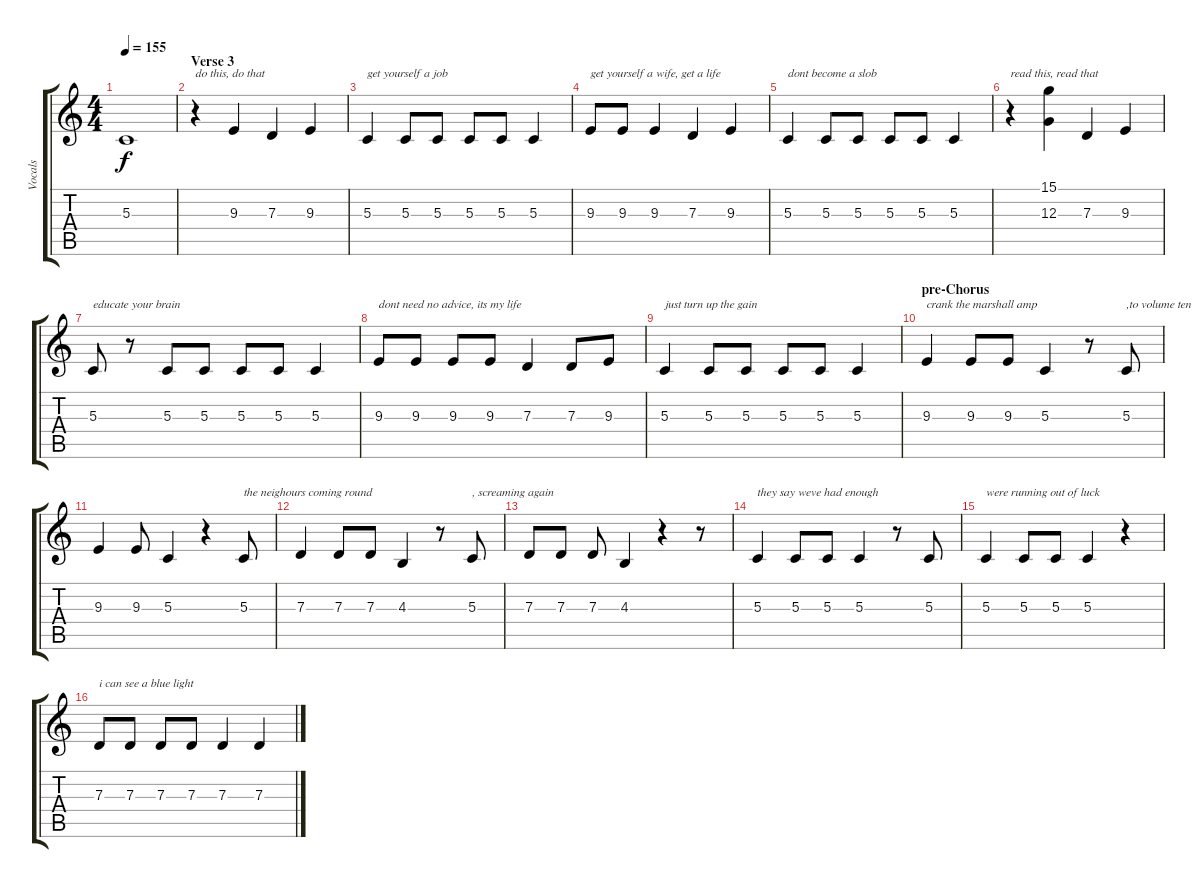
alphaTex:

\track ("Vocals" "Vocals") {instrument synthbrass1}
\staff {score tabs}
\tuning (E4 B3 G3 D3 A2 E2) {hide}
\ts (4 4)
\tempo 155
\clef g2
\ks c
5.3.1{dy f} |
\section ("" "Verse 3")
r.4{txt "do this, do that"} 9.3.4 7.3.4 9.3.4 |
5.3.4{txt "get yourself a job"} 5.3.8 5.3.8 5.3.8 5.3.8 5.3.4 |
9.3.8{txt "get yourself a wife, get a life"} 9.3.8 9.3.4 7.3.4 9.3.4 |
5.3.4{txt "dont become a slob"} 5.3.8 5.3.8 5.3.8 5.3.8 5.3.4 |
r.4{txt "read this, read that"} (15.1 12.3).4 7.3.4 9.3.4 |
5.3.8{txt "educate your brain"} r.8 5.3.8 5.3.8 5.3.8 5.3.8 5.3.4 |
9.3.8{txt "dont need no advice, its my life"} 9.3.8 9.3.8 9.3.8 7.3.4 7.3.8 9.3.8 |
5.3.4{txt "just turn up the gain"} 5.3.8 5.3.8 5.3.8 5.3.8 5.3.4 |
\section ("" "pre-Chorus")
9.3.4{txt "crank the marshall amp"} 9.3.8 9.3.8 5.3.4 r.8 5.3.8{txt ",to volume ten"} |
9.3.4 9.3.8 5.3.4 r.4 5.3.8{txt "the neighours coming round"} |
7.3.4 7.3.8 7.3.8 4.3.4 r.8 5.3.8{txt ", screaming again"} |
7.3.8 7.3.8 7.3.8 4.3.4 r.4 r.8 |
5.3.4{txt "they say weve had enough"} 5.3.8 5.3.8 5.3.4 r.8 5.3.8 |
5.3.4{txt "were running out of luck"} 5.3.8 5.3.8 5.3.4 r.4 |
7.3.8{txt "i can see a blue light"} 7.3.8 7.3.8 7.3.8 7.3.4 7.3.4
